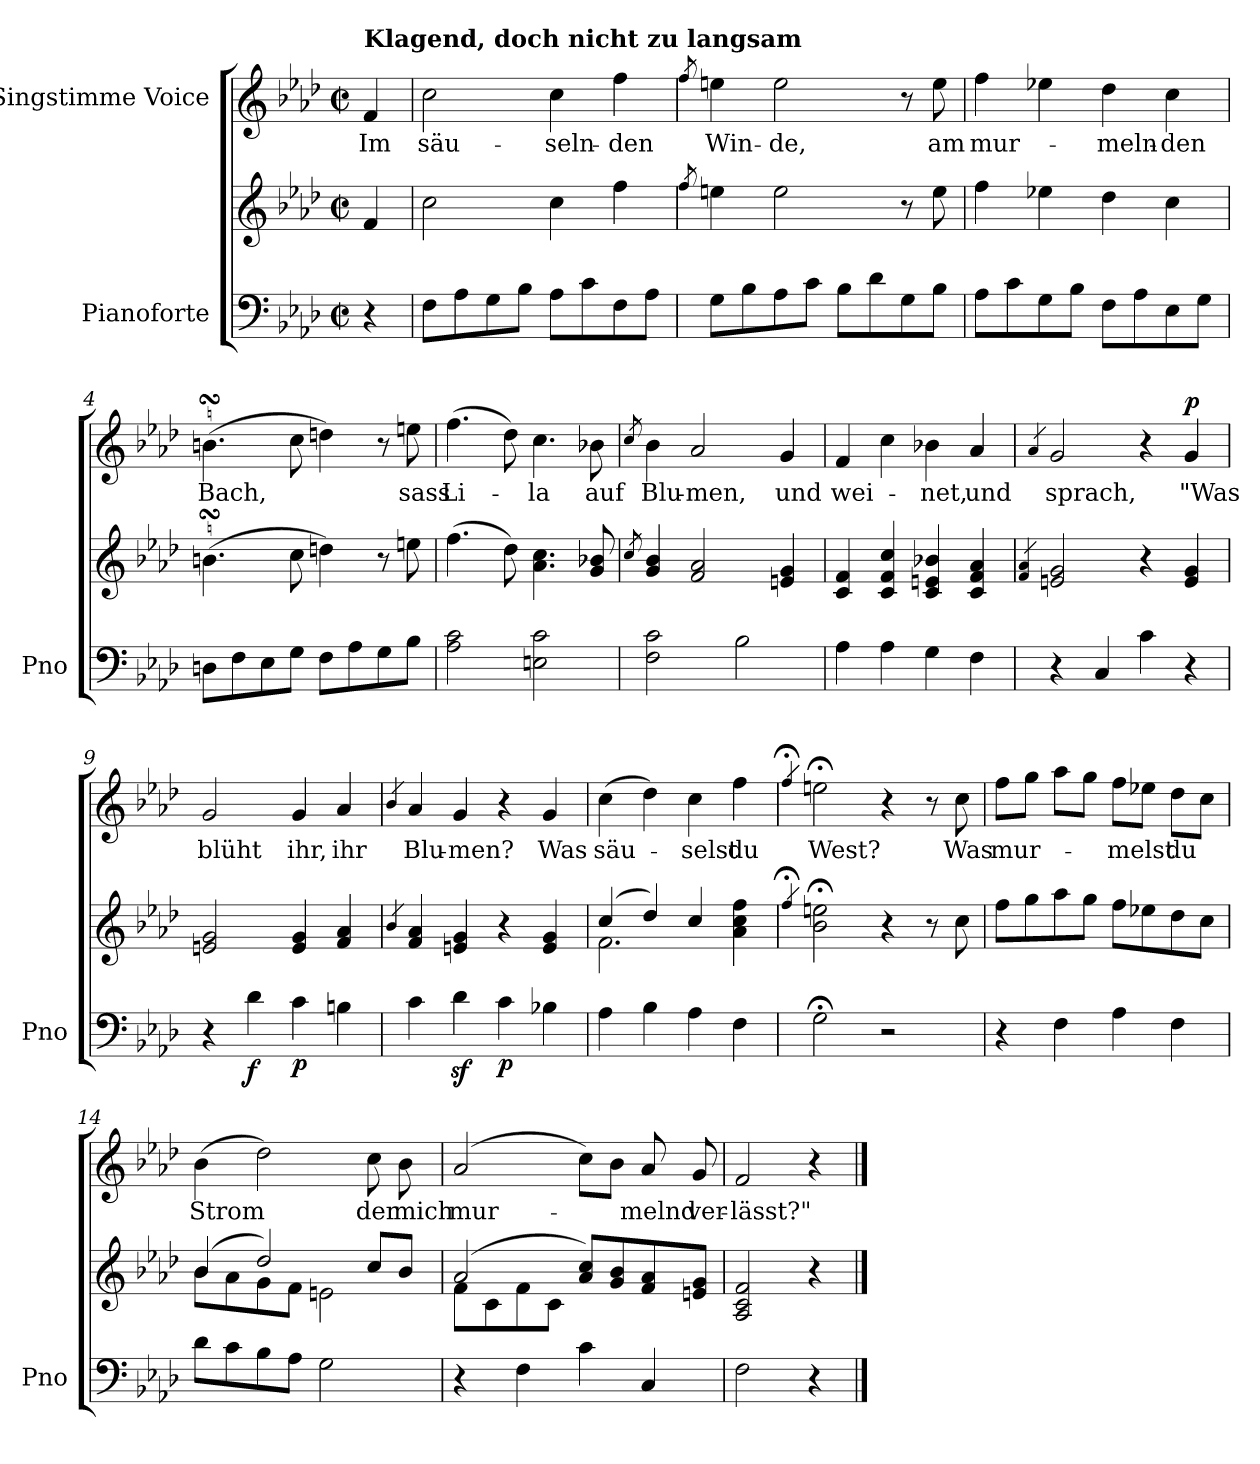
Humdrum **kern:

**kern	**kern	**dynam	**kern	**text	**dynam
*part2	*part2	*part2	*part1	*part1	*part1
*staff3	*staff2	*staff2/3	*staff1	*staff1	*staff1
*I"Pianoforte	*	*	*I"Singstimme Voice	*	*
*I'Pno	*	*	*	*	*
*clefF4	*clefG2	*	*clefG2	*	*
*k[b-e-a-d-]	*k[b-e-a-d-]	*	*k[b-e-a-d-]	*	*
*M2/2	*M2/2	*	*M2/2	*	*
*met(c|)	*met(c|)	*	*met(c|)	*	*
=	=	=	=	=	=
!	!	!	!LO:TX:a:B:t=Klagend, doch nicht zu langsam	!	!
!	!	!	!	!LO:LY:b	!
4r	4f/	.	4f/	Im	.
=1	=1	=1	=1	=1	=1
!	!	!	!	!LO:LY:b	!
8F\L	2cc\	.	2cc\	säu-	.
8A-\	.	.	.	.	.
8G\	.	.	.	.	.
8B-\J	.	.	.	.	.
!	!	!	!	!LO:LY:b	!
8A-\L	4cc\	.	4cc\	-seln-	.
8c\	.	.	.	.	.
!	!	!	!	!LO:LY:b	!
8F\	4ff\	.	4ff\	-den	.
8A-\J	.	.	.	.	.
=2	=2	=2	=2	=2	=2
.	8qff/	.	8qff/	.	.
!	!	!	!	!LO:LY:b	!
8G\L	4een\	.	4een\	Win-	.
8B-\	.	.	.	.	.
!	!	!	!	!LO:LY:b	!
8A-\	2ee\	.	2ee\	-de,	.
8c\J	.	.	.	.	.
8B-\L	.	.	.	.	.
8d-\	.	.	.	.	.
8G\	8r	.	8r	.	.
!	!	!	!	!LO:LY:b	!
8B-\J	8ee\	.	8ee\	am	.
=3	=3	=3	=3	=3	=3
!	!	!	!	!LO:LY:b	!
8A-\L	4ff\	.	4ff\	mur-	.
8c\	.	.	.	.	.
8G\	4ee-X\	.	4ee-X\	.	.
8B-\J	.	.	.	.	.
!	!	!	!	!LO:LY:b	!
8F\L	4dd-\	.	4dd-\	-meln-	.
8A-\	.	.	.	.	.
!	!	!	!	!LO:LY:b	!
8E-\	4cc\	.	4cc\	-den	.
8G\J	.	.	.	.	.
!!LO:LB:g=z
=4	=4	=4	=4	=4	=4
!	!	!	!	!LO:LY:b	!
8Dn\L	(>4.bnsSsS\	.	(>4.bnsSsS\	Bach,	.
8F\	.	.	.	.	.
8E-\	.	.	.	.	.
8G\J	8cc\	.	8cc\	.	.
8F\L	4ddn\)	.	4ddn\)	.	.
8A-\	.	.	.	.	.
8G\	8r	.	8r	.	.
!	!	!	!	!LO:LY:b	!
8B-\J	8een\	.	8een\	sass	.
=5	=5	=5	=5	=5	=5
!	!	!	!	!LO:LY:b	!
2A-\ 2c\	(>4.ff\	.	(>4.ff\	Li-	.
.	8dd-\)	.	8dd-\)	.	.
!	!	!	!	!LO:LY:b	!
2En\ 2c\	4.a-\ 4.cc\	.	4.cc\	-la	.
!	!	!	!	!LO:LY:b	!
.	8g/ 8b-X/	.	8b-X\	auf	.
=6	=6	=6	=6	=6	=6
.	8qcc/	.	8qcc/	.	.
!	!	!	!	!LO:LY:b	!
2F\ 2c\	4g/ 4b-/	.	4b-\	Blu-	.
!	!	!	!	!LO:LY:b	!
.	2f/ 2a-/	.	2a-/	-men,	.
2B-\	.	.	.	.	.
!	!	!	!	!LO:LY:b	!
.	4en/ 4g/	.	4g/	und	.
=7	=7	=7	=7	=7	=7
!	!	!	!	!LO:LY:b	!
4A-\	4c/ 4f/	.	4f/	wei-	.
4A-\	4c/ 4f/ 4cc/	.	4cc\	.	.
!	!	!	!	!LO:LY:b	!
4G\	4c/ 4en/ 4b-X/	.	4b-X\	-net,	.
!	!	!	!	!LO:LY:b	!
4F\	4c/ 4f/ 4a-/	.	4a-/	und	.
!!LO:LB:g=z
=8	=8	=8	=8	=8	=8
.	4qf/ 4qa-/	.	4qa-/	.	.
!	!	!	!	!LO:LY:b	!
4r	2en/ 2g/	.	2g/	sprach,	.
4C/	.	.	.	.	.
4c\	4r	.	4r	.	.
!	!	!	!	!LO:LY:b	!LO:DY:a
4r	4e/ 4g/	.	4g/	"Was	p
=9	=9	=9	=9	=9	=9
!	!	!	!	!LO:LY:b	!
4r	2en/ 2g/	.	2g/	blüht	.
!	!	!LO:DY:b=2	!	!	!
4d-\	.	f	.	.	.
!	!	!LO:DY:b=2	!	!LO:LY:b	!
4c\	4e/ 4g/	p	4g/	ihr,	.
!	!	!	!	!LO:LY:b	!
4Bn\	4f/ 4a-/	.	4a-/	ihr	.
=10	=10	=10	=10	=10	=10
.	4qb-/	.	4qb-/	.	.
!	!	!	!	!LO:LY:b	!
4c\	4f/ 4a-/	.	4a-/	Blu-	.
!	!	!	!	!LO:LY:b	!
4d-z<\	4en/ 4g/	.	4g/	-men?	.
!	!	!LO:DY:b=2	!	!	!
4c\	4r	p	4r	.	.
!	!	!	!	!LO:LY:b	!
4B-X\	4e/ 4g/	.	4g/	Was	.
=11	=11	=11	=11	=11	=11
*	*^	*	*	*	*
!	!	!	!	!	!LO:LY:b	!
4A-\	(>4cc/	2.f\	.	(>4cc\	säu-	.
4B-\	4dd-/)	.	.	4dd-\)	.	.
!	!	!	!	!	!LO:LY:b	!
4A-\	4cc/	.	.	4cc\	-selst	.
!	!	!	!	!	!LO:LY:b	!
4F\	4a-\ 4cc\ 4ff\	4ryy	.	4ff\	du	.
*	*v	*v	*	*	*	*
=12	=12	=12	=12	=12	=12
.	4qff;</	.	4qff;</	.	.
!	!	!	!	!LO:LY:b	!
2G;\	2b-\;< 2een\;<	.	2een;<\	West?	.
2r	4r	.	4r	.	.
.	8r	.	8r	.	.
!	!	!	!	!LO:LY:b	!
.	8cc\	.	8cc\	Was	.
!!LO:LB:g=z
=13	=13	=13	=13	=13	=13
!	!	!	!	!LO:LY:b	!
4r	8ff\L	.	8ff\L	mur-	.
.	8gg\	.	8gg\J	.	.
4F\	8aa-\	.	8aa-\L	.	.
.	8gg\J	.	8gg\J	.	.
!	!	!	!	!LO:LY:b	!
4A-\	8ff\L	.	8ff\L	-melst	.
.	8ee-X\	.	8ee-X\J	.	.
!	!	!	!	!LO:LY:b	!
4F\	8dd-\	.	8dd-\L	du	.
.	8cc\J	.	8cc\J	.	.
=14	=14	=14	=14	=14	=14
*	*^	*	*	*	*
!	!	!	!	!	!LO:LY:b	!
8d-\L	(>4b-/	8b-\L	.	(>4b-\	Strom	.
8c\	.	8a-\	.	.	.	.
8B-\	2dd-/)	8g\	.	2dd-\)	.	.
8A-\J	.	8f\J	.	.	.	.
2G\	.	2en\	.	.	.	.
!	!	!	!	!	!LO:LY:b	!
.	8cc/L	.	.	8cc\	der	.
!	!	!	!	!	!LO:LY:b	!
.	8b-/J	.	.	8b-\	mich	.
=15	=15	=15	=15	=15	=15	=15
!	!	!	!	!	!LO:LY:b	!
4r	(>2a-/	8f\L	.	(>2a-/	mur-	.
.	.	8c\	.	.	.	.
4F\	.	8f\	.	.	.	.
.	.	8c\J	.	.	.	.
4c\	8a-/ 8cc/L)	2ryy	.	8cc\L)	.	.
.	8g/ 8b-/	.	.	8b-\J	.	.
!	!	!	!	!	!LO:LY:b	!
4C/	8f/ 8a-/	.	.	8a-/	-melnd	.
!	!	!	!	!	!LO:LY:b	!
.	8en/ 8g/J	.	.	8g/	ver-	.
*	*v	*v	*	*	*	*
=16	=16	=16	=16	=16	=16
!	!	!	!	!LO:LY:b	!
2F\	2A-/ 2c/ 2f/	.	2f/	-lässt?"	.
4r	4r	.	4r	.	.
==	==	==	==	==	==
*-	*-	*-	*-	*-	*-
